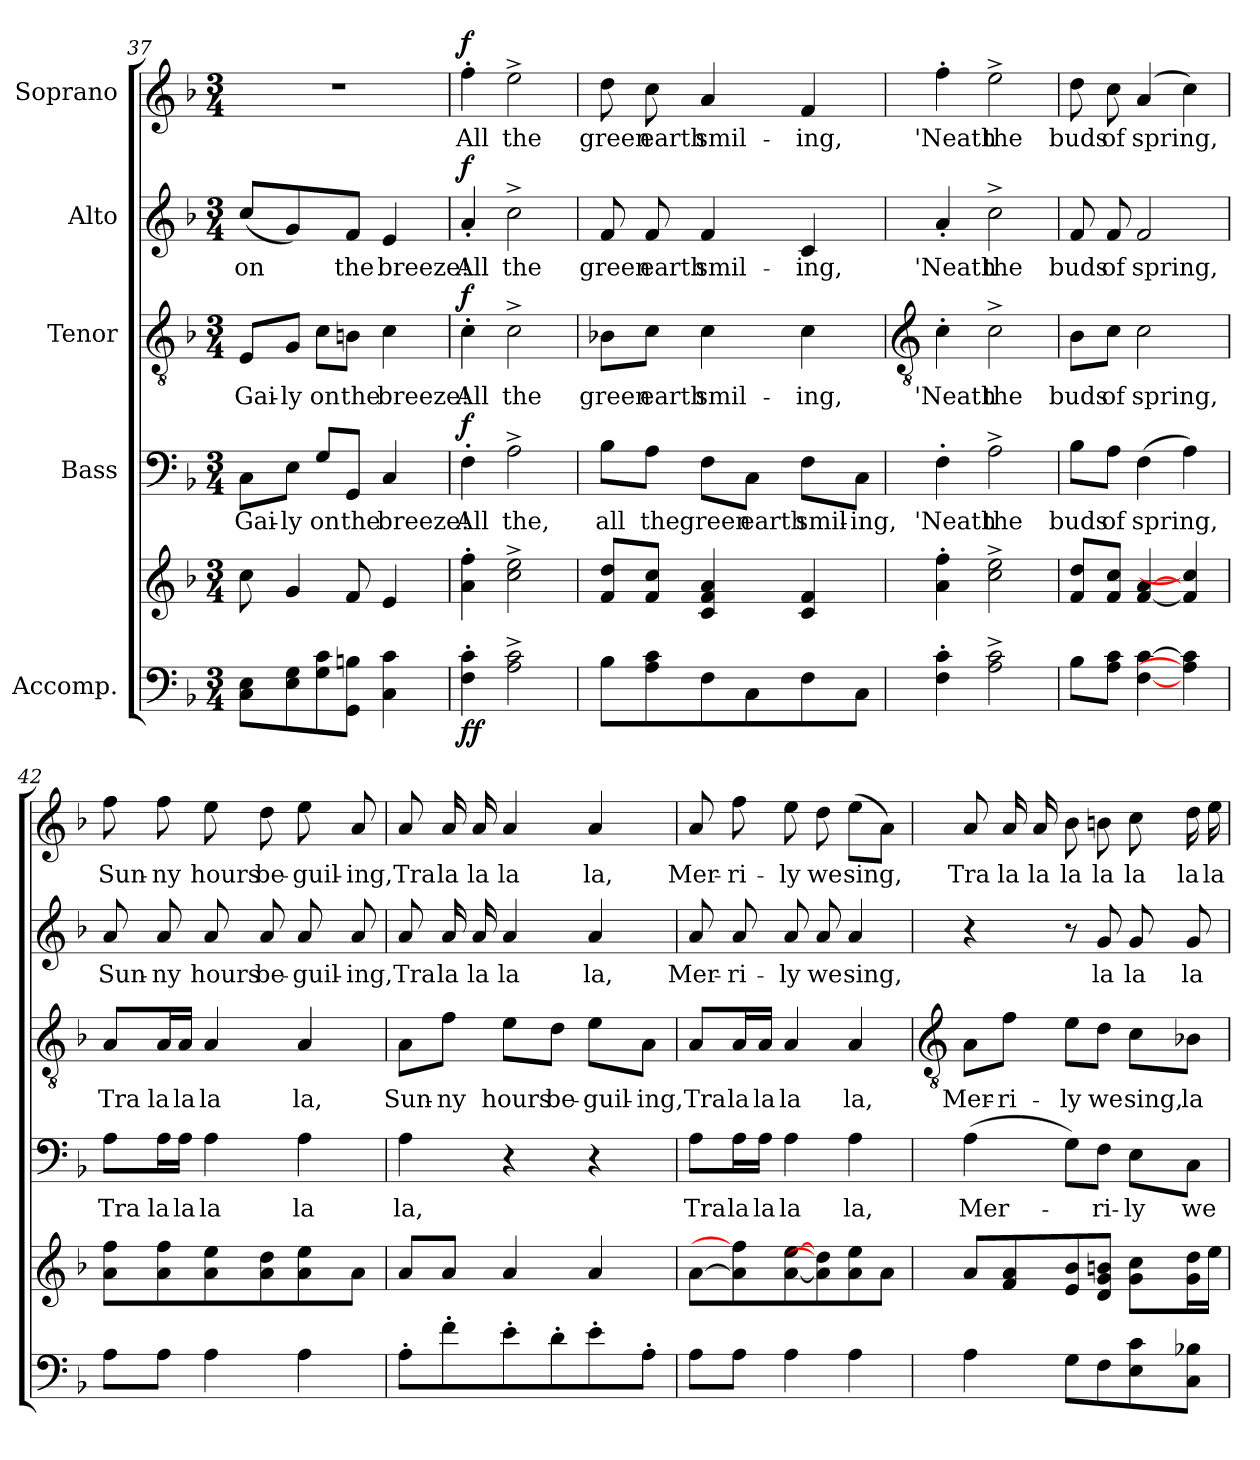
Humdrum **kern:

**kern	**kern	**dynam	**kern	**text	**dynam	**kern	**text	**dynam	**kern	**text	**dynam	**kern	**text	**dynam
*part5	*part5	*part5	*part4	*part4	*part4	*part3	*part3	*part3	*part2	*part2	*part2	*part1	*part1	*part1
*staff6	*staff5	*staff5/6	*staff4	*staff4	*staff4	*staff3	*staff3	*staff3	*staff2	*staff2	*staff2	*staff1	*staff1	*staff1
*I"Accomp.	*	*	*I"Bass	*	*	*I"Tenor	*	*	*I"Alto	*	*	*I"Soprano	*	*
*clefF4	*clefG2	*	*clefF4	*	*	*clefGv2	*	*	*clefG2	*	*	*clefG2	*	*
*k[b-]	*k[b-]	*	*k[b-]	*	*	*k[b-]	*	*	*k[b-]	*	*	*k[b-]	*	*
*F:	*F:	*	*F:	*	*	*F:	*	*	*F:	*	*	*F:	*	*
*M3/4	*M3/4	*	*M3/4	*	*	*M3/4	*	*	*M3/4	*	*	*M3/4	*	*
=37	=37	=37	=37	=37	=37	=37	=37	=37	=37	=37	=37	=37	=37	=37
!	!	!	!	!LO:LY:b	!	!	!LO:LY:b	!	!	!LO:LY:b	!	!LO:N:vis=1	!	!
8C 8EL	8cc	.	8C\L	Gai-	.	8E/L	Gai-	.	(<8ccL	on	.	2.r	.	.
!	!	!	!	!LO:LY:b	!	!	!LO:LY:b	!	!	!	!	!	!	!
8E 8G	4g	.	8E\J	-ly	.	8G/J	-ly	.	4g)	.	.	.	.	.
!	!	!	!	!LO:LY:b	!	!	!LO:LY:b	!	!	!	!	!	!	!
8G 8c	.	.	8G/L	on	.	8c\L	on	.	.	.	.	.	.	.
!	!	!	!	!LO:LY:b	!	!	!LO:LY:b	!	!	!LO:LY:b	!	!	!	!
8GG 8BnJ	8f	.	8GG/J	the	.	8Bn\J	the	.	8fJ	the	.	.	.	.
!	!	!	!	!LO:LY:b	!	!	!LO:LY:b	!	!	!LO:LY:b	!	!	!	!
4C 4c	4e	.	4C	breeze!	.	4c	breeze!	.	4e	breeze!	.	.	.	.
=38	=38	=38	=38	=38	=38	=38	=38	=38	=38	=38	=38	=38	=38	=38
!	!	!LO:DY:b=2	!	!LO:LY:b	!	!	!LO:LY:b	!	!	!LO:LY:b	!	!	!LO:LY:b	!
!	!	!LO:DY:n=1:b	!	!	!LO:DY:b	!	!	!LO:DY:b	!	!	!LO:DY:b	!	!	!LO:DY:b
4F' 4c'	4a' 4ff'	f f	4F'	All	f	4c'	All	f	4a'	All	f	4ff'	All	f
!	!	!	!	!LO:LY:b	!	!	!LO:LY:b	!	!	!LO:LY:b	!	!	!LO:LY:b	!
2A^ 2c^	2cc^ 2ee^	.	2A^	the,	.	2c^	the	.	2cc^	the	.	2ee^	the	.
=39	=39	=39	=39	=39	=39	=39	=39	=39	=39	=39	=39	=39	=39	=39
!	!	!	!	!LO:LY:b	!	!	!LO:LY:b	!	!	!LO:LY:b	!	!	!LO:LY:b	!
8B-L	8f 8ddL	.	8B-\L	all	.	8B-X\L	green	.	8f	green	.	8dd	green	.
!	!	!	!	!LO:LY:b	!	!	!LO:LY:b	!	!	!LO:LY:b	!	!	!LO:LY:b	!
8A 8c	8f 8ccJ	.	8A\J	the	.	8c\J	earth	.	8f	earth	.	8cc	earth	.
!	!	!	!	!LO:LY:b	!	!	!LO:LY:b	!	!	!LO:LY:b	!	!	!LO:LY:b	!
8F	4c 4f 4a	.	8F\L	green	.	4c	smil-	.	4f	smil-	.	4a	smil-	.
!	!	!	!	!LO:LY:b	!	!	!	!	!	!	!	!	!	!
8C	.	.	8C\J	earth	.	.	.	.	.	.	.	.	.	.
!	!	!	!	!LO:LY:b	!	!	!LO:LY:b	!	!	!LO:LY:b	!	!	!LO:LY:b	!
8F	4c 4f	.	8F\L	smil-	.	4c	-ing,	.	4c	-ing,	.	4f	-ing,	.
!	!	!	!	!LO:LY:b	!	!	!	!	!	!	!	!	!	!
8CJ	.	.	8C\J	-ing,	.	.	.	.	.	.	.	.	.	.
!!LO:LB:g=z
=40	=40	=40	=40	=40	=40	=40	=40	=40	=40	=40	=40	=40	=40	=40
*	*	*	*	*	*	*clefGv2	*	*	*	*	*	*	*	*
!	!	!	!	!LO:LY:b	!	!	!LO:LY:b	!	!	!LO:LY:b	!	!	!LO:LY:b	!
4F' 4c'	4a' 4ff'	.	4F'	'Neath	.	4c'	'Neath	.	4a'	'Neath	.	4ff'	'Neath	.
!	!	!	!	!LO:LY:b	!	!	!LO:LY:b	!	!	!LO:LY:b	!	!	!LO:LY:b	!
2A^ 2c^	2cc^ 2ee^	.	2A^	the	.	2c^	the	.	2cc^	the	.	2ee^	the	.
=41	=41	=41	=41	=41	=41	=41	=41	=41	=41	=41	=41	=41	=41	=41
!	!	!	!	!LO:LY:b	!	!	!LO:LY:b	!	!	!LO:LY:b	!	!	!LO:LY:b	!
8B-L	8f 8ddL	.	8B-\L	buds	.	8B-\L	buds	.	8f	buds	.	8dd	buds	.
!	!	!	!	!LO:LY:b	!	!	!LO:LY:b	!	!	!LO:LY:b	!	!	!LO:LY:b	!
8A 8cJ	8f 8ccJ	.	8A\J	of	.	8c\J	of	.	8f	of	.	8cc	of	.
!	!	!	!	!LO:LY:b	!	!	!LO:LY:b	!	!	!LO:LY:b	!	!	!LO:LY:b	!
[4F [4c	[4f [4a	.	(>4F	spring,	.	2c	spring,	.	2f	spring,	.	(<4a	spring,	.
4A] 4c]	4f] 4cc]	.	4A)	.	.	.	.	.	.	.	.	4cc)	.	.
=42	=42	=42	=42	=42	=42	=42	=42	=42	=42	=42	=42	=42	=42	=42
!	!	!	!	!LO:LY:b	!	!	!LO:LY:b	!	!	!LO:LY:b	!	!	!LO:LY:b	!
8AL	8a 8ffL	.	8A\L	Tra	.	8A/L	Tra	.	8a	Sun-	.	8ff	Sun-	.
!	!	!	!	!LO:LY:b	!	!	!LO:LY:b	!	!	!LO:LY:b	!	!	!LO:LY:b	!
8AJ	8a 8ff	.	16A\L	la	.	16A/L	la	.	8a	-ny	.	8ff	-ny	.
!	!	!	!	!LO:LY:b	!	!	!LO:LY:b	!	!	!	!	!	!	!
.	.	.	16A\JJ	la	.	16A/JJ	la	.	.	.	.	.	.	.
!	!	!	!	!LO:LY:b	!	!	!LO:LY:b	!	!	!LO:LY:b	!	!	!LO:LY:b	!
4A	8a 8ee	.	4A	la	.	4A	la	.	8a	hours	.	8ee	hours	.
!	!	!	!	!	!	!	!	!	!	!LO:LY:b	!	!	!LO:LY:b	!
.	8a 8dd	.	.	.	.	.	.	.	8a	be-	.	8dd	be-	.
!	!	!	!	!LO:LY:b	!	!	!LO:LY:b	!	!	!LO:LY:b	!	!	!LO:LY:b	!
4A	8a 8ee	.	4A	la	.	4A	la,	.	8a	-guil-	.	8ee	-guil-	.
!	!	!	!	!	!	!	!	!	!	!LO:LY:b	!	!	!LO:LY:b	!
.	8aJ	.	.	.	.	.	.	.	8a	-ing,	.	8a	-ing,	.
=43	=43	=43	=43	=43	=43	=43	=43	=43	=43	=43	=43	=43	=43	=43
!	!	!	!	!LO:LY:b	!	!	!LO:LY:b	!	!	!LO:LY:b	!	!	!LO:LY:b	!
8A'L	8aL	.	4A	la,	.	8A\L	Sun-	.	8a	Tra	.	8a	Tra	.
!	!	!	!	!	!	!	!LO:LY:b	!	!	!LO:LY:b	!	!	!LO:LY:b	!
8f'	8aJ	.	.	.	.	8f\J	-ny	.	16a	la	.	16a	la	.
!	!	!	!	!	!	!	!	!	!	!LO:LY:b	!	!	!LO:LY:b	!
.	.	.	.	.	.	.	.	.	16a	la	.	16a	la	.
!	!	!	!	!	!	!	!LO:LY:b	!	!	!LO:LY:b	!	!	!LO:LY:b	!
8e'	4a	.	4r	.	.	8e\L	hours	.	4a	la	.	4a	la	.
!	!	!	!	!	!	!	!LO:LY:b	!	!	!	!	!	!	!
8d'	.	.	.	.	.	8d\J	be-	.	.	.	.	.	.	.
!	!	!	!	!	!	!	!LO:LY:b	!	!	!LO:LY:b	!	!	!LO:LY:b	!
8e'	4a	.	4r	.	.	8e\L	-guil-	.	4a	la,	.	4a	la,	.
!	!	!	!	!	!	!	!LO:LY:b	!	!	!	!	!	!	!
8A'J	.	.	.	.	.	8A\J	-ing,	.	.	.	.	.	.	.
=44	=44	=44	=44	=44	=44	=44	=44	=44	=44	=44	=44	=44	=44	=44
!	!	!	!	!LO:LY:b	!	!	!LO:LY:b	!	!	!LO:LY:b	!	!	!LO:LY:b	!
8AL	[8aL	.	8A\L	Tra	.	8A/L	Tra	.	8a	Mer-	.	8a	Mer-	.
!	!	!	!	!LO:LY:b	!	!	!LO:LY:b	!	!	!LO:LY:b	!	!	!LO:LY:b	!
8AJ	8a] 8ff]	.	16A\L	la	.	16A/L	la	.	8a	-ri-	.	8ff	-ri-	.
!	!	!	!	!LO:LY:b	!	!	!LO:LY:b	!	!	!	!	!	!	!
.	.	.	16A\JJ	la	.	16A/JJ	la	.	.	.	.	.	.	.
!	!	!	!	!LO:LY:b	!	!	!LO:LY:b	!	!	!LO:LY:b	!	!	!LO:LY:b	!
4A	[8a [8ee	.	4A	la	.	4A	la	.	8a	-ly	.	8ee	-ly	.
!	!	!	!	!	!	!	!	!	!	!LO:LY:b	!	!	!LO:LY:b	!
.	8a] 8dd]	.	.	.	.	.	.	.	8a	we	.	8dd	we	.
!	!	!	!	!LO:LY:b	!	!	!LO:LY:b	!	!	!LO:LY:b	!	!	!LO:LY:b	!
4A	8a 8ee	.	4A	la,	.	4A	la,	.	4a	sing,	.	(>8eeL	sing,	.
.	8aJ	.	.	.	.	.	.	.	.	.	.	8aJ)	.	.
!!LO:LB:g=z
=45	=45	=45	=45	=45	=45	=45	=45	=45	=45	=45	=45	=45	=45	=45
*	*	*	*	*	*	*clefGv2	*	*	*	*	*	*	*	*
!	!	!	!	!LO:LY:b	!	!	!LO:LY:b	!	!	!	!	!	!LO:LY:b	!
4A	8aL	.	(>4A	Mer-	.	8A\L	Mer-	.	4r	.	.	8a	Tra	.
!	!	!	!	!	!	!	!LO:LY:b	!	!	!	!	!	!LO:LY:b	!
.	8f 8a	.	.	.	.	8f\J	-ri-	.	.	.	.	16a	la	.
!	!	!	!	!	!	!	!	!	!	!	!	!	!LO:LY:b	!
.	.	.	.	.	.	.	.	.	.	.	.	16a	la	.
!	!	!	!	!	!	!	!LO:LY:b	!	!	!	!	!	!LO:LY:b	!
8GL	8e 8b-	.	8G\L)	.	.	8e\L	-ly	.	8r	.	.	8b-	la	.
!	!	!	!	!LO:LY:b	!	!	!LO:LY:b	!	!	!LO:LY:b	!	!	!LO:LY:b	!
8F	8d 8g 8bnJ	.	8F\J	ri-	.	8d\J	we	.	8g	la	.	8bn	la	.
!	!	!	!	!LO:LY:b	!	!	!LO:LY:b	!	!	!LO:LY:b	!	!	!LO:LY:b	!
8E 8c	8g 8ccL	.	8E\L	-ly	.	8c\L	sing,	.	8g	la	.	8cc	la	.
!	!	!	!	!LO:LY:b	!	!	!LO:LY:b	!	!	!LO:LY:b	!	!	!LO:LY:b	!
8C 8B-XJ	16g 16ddL	.	8C\J	we	.	8B-X\J	la	.	8g	la	.	16dd	la	.
!	!	!	!	!	!	!	!	!	!	!	!	!	!LO:LY:b	!
.	16eeJJ	.	.	.	.	.	.	.	.	.	.	16ee	la	.
=	=	=	=	=	=	=	=	=	=	=	=	=	=	=
*-	*-	*-	*-	*-	*-	*-	*-	*-	*-	*-	*-	*-	*-	*-
